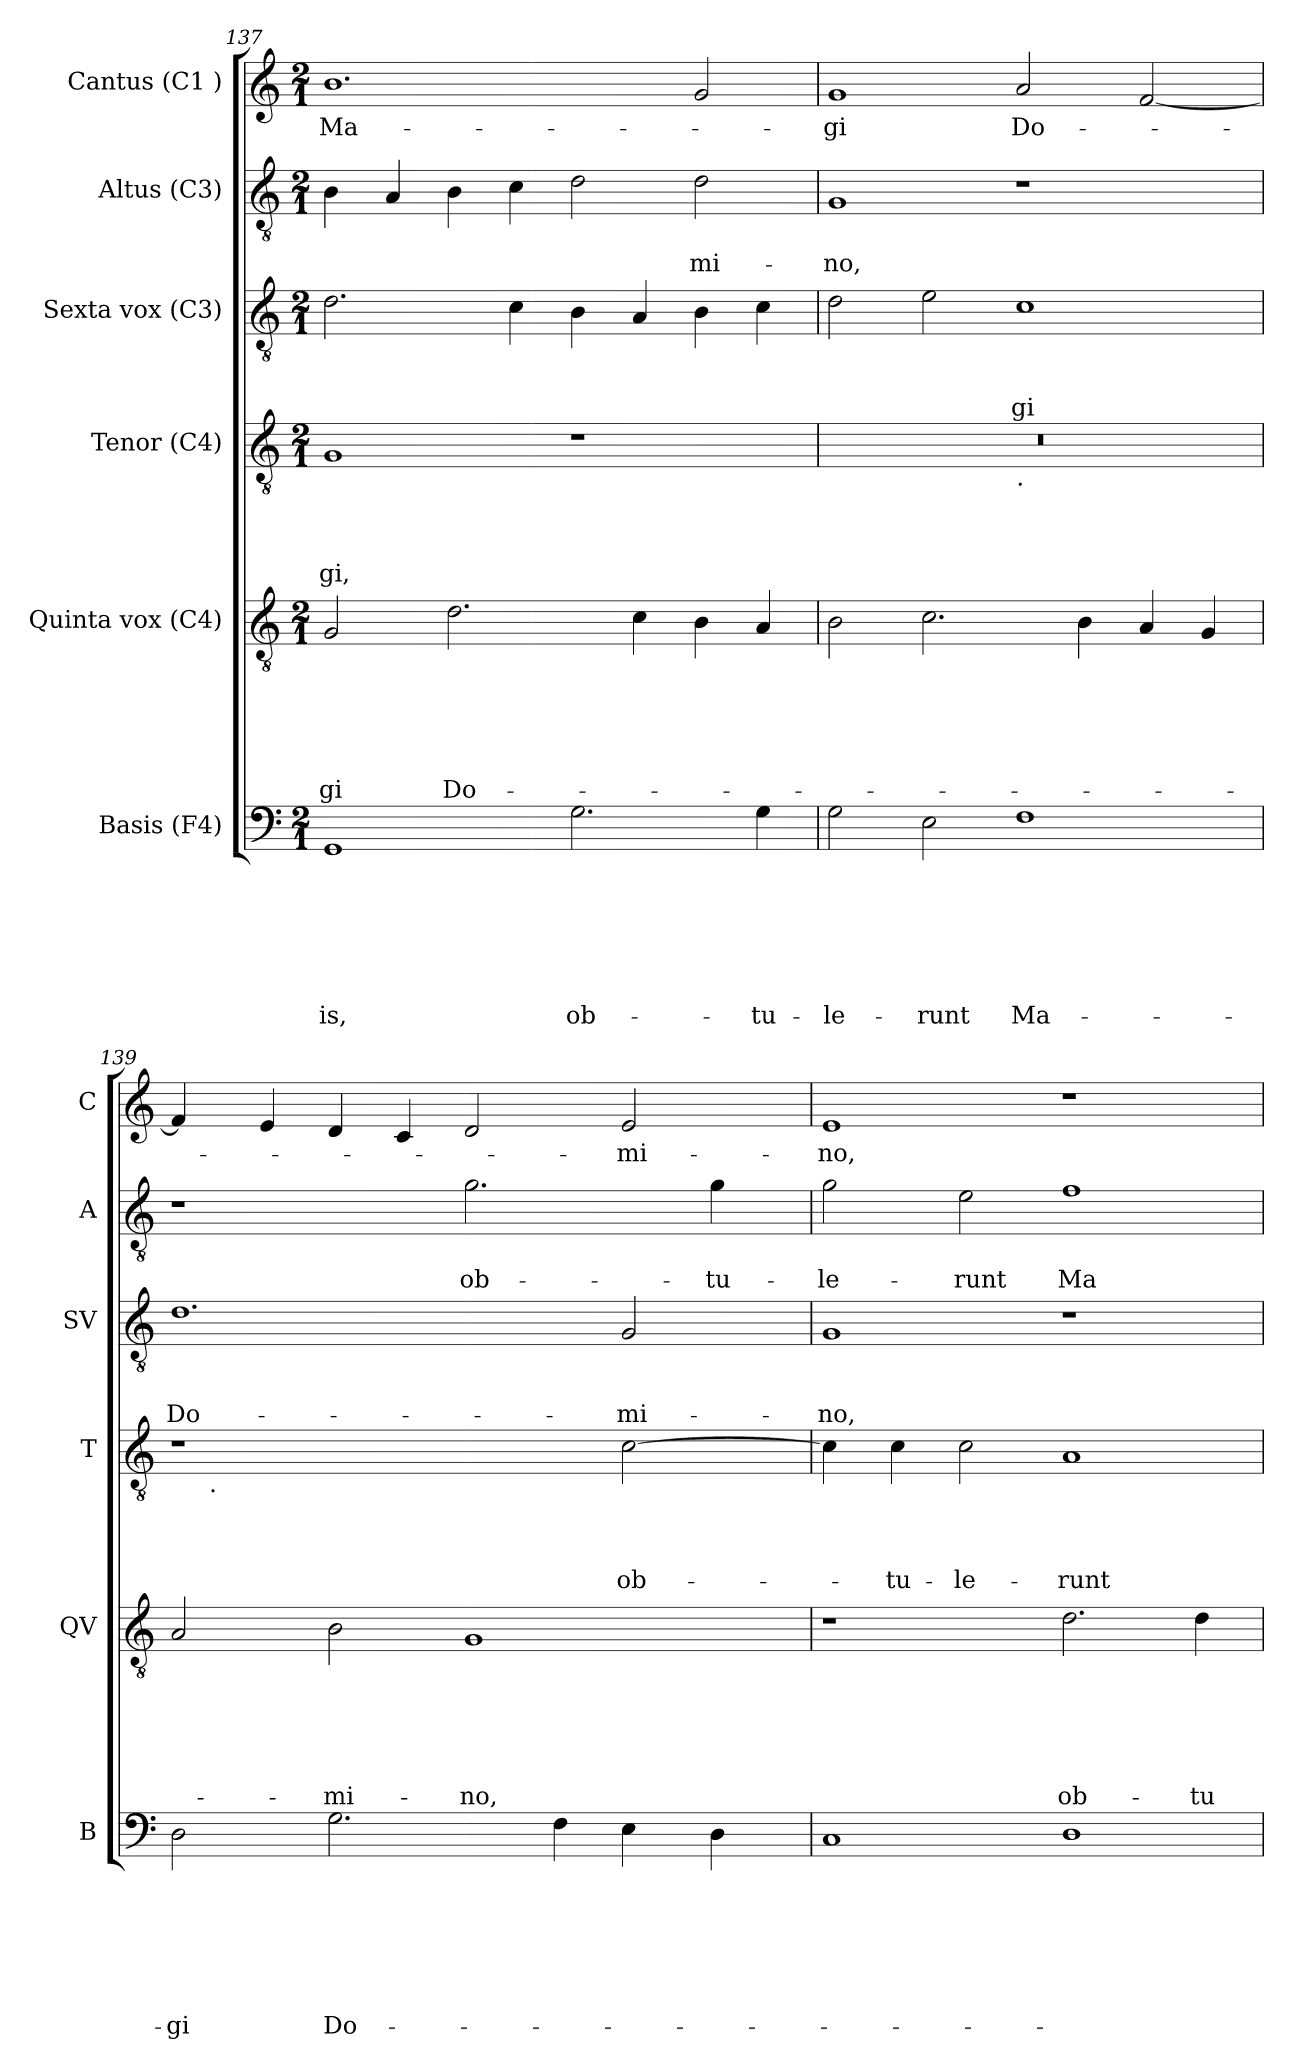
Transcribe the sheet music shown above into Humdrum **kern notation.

**kern	**text	**text	**text	**text	**text	**text	**text	**kern	**text	**text	**text	**text	**text	**text	**kern	**text	**text	**text	**text	**kern	**text	**text	**text	**kern	**text	**text	**kern	**text
*part6	*part6	*part6	*part6	*part6	*part6	*part6	*part6	*part5	*part5	*part5	*part5	*part5	*part5	*part5	*part4	*part4	*part4	*part4	*part4	*part3	*part3	*part3	*part3	*part2	*part2	*part2	*part1	*part1
*staff6	*staff6	*staff6	*staff6	*staff6	*staff6	*staff6	*staff6	*staff5	*staff5	*staff5	*staff5	*staff5	*staff5	*staff5	*staff4	*staff4	*staff4	*staff4	*staff4	*staff3	*staff3	*staff3	*staff3	*staff2	*staff2	*staff2	*staff1	*staff1
*I"Basis (F4)	*	*	*	*	*	*	*	*I"Quinta vox (C4)	*	*	*	*	*	*	*I"Tenor (C4)	*	*	*	*	*I"Sexta vox (C3)	*	*	*	*I"Altus (C3)	*	*	*I"Cantus (C1 )	*
*I'B	*	*	*	*	*	*	*	*I'QV	*	*	*	*	*	*	*I'T	*	*	*	*	*I'SV	*	*	*	*I'A	*	*	*I'C	*
*clefF4	*	*	*	*	*	*	*	*clefGv2	*	*	*	*	*	*	*clefGv2	*	*	*	*	*clefGv2	*	*	*	*clefGv2	*	*	*clefG2	*
*k[]	*	*	*	*	*	*	*	*k[]	*	*	*	*	*	*	*k[]	*	*	*	*	*k[]	*	*	*	*k[]	*	*	*k[]	*
*C:	*	*	*	*	*	*	*	*C:	*	*	*	*	*	*	*C:	*	*	*	*	*C:	*	*	*	*C:	*	*	*C:	*
*M2/1	*	*	*	*	*	*	*	*M2/1	*	*	*	*	*	*	*M2/1	*	*	*	*	*M2/1	*	*	*	*M2/1	*	*	*M2/1	*
=137	=137	=137	=137	=137	=137	=137	=137	=137	=137	=137	=137	=137	=137	=137	=137	=137	=137	=137	=137	=137	=137	=137	=137	=137	=137	=137	=137	=137
!	!	!	!	!	!	!	!LO:LY:b	!	!	!	!	!	!	!LO:LY:b	!	!	!	!	!LO:LY:b	!	!	!	!	!	!	!	!	!LO:LY:b
1GG	.	.	.	.	.	.	-is,	2G/	.	.	.	.	.	-gi	1G	.	.	.	-gi,	2.d\	.	.	.	4B\	.	.	1.b	Ma-
.	.	.	.	.	.	.	.	.	.	.	.	.	.	.	.	.	.	.	.	.	.	.	.	4A/	.	.	.	.
!	!	!	!	!	!	!	!	!	!	!	!	!	!	!LO:LY:b	!	!	!	!	!	!	!	!	!	!	!	!	!	!
.	.	.	.	.	.	.	.	2.d\	.	.	.	.	.	Do-	.	.	.	.	.	.	.	.	.	4B\	.	.	.	.
.	.	.	.	.	.	.	.	.	.	.	.	.	.	.	.	.	.	.	.	4c\	.	.	.	4c\	.	.	.	.
!	!	!	!	!	!	!	!LO:LY:b	!	!	!	!	!	!	!	!	!	!	!	!	!	!	!	!	!	!	!	!	!
2.G\	.	.	.	.	.	.	ob-	.	.	.	.	.	.	.	1r	.	.	.	.	4B\	.	.	.	2d\	.	.	.	.
.	.	.	.	.	.	.	.	4c\	.	.	.	.	.	.	.	.	.	.	.	4A/	.	.	.	.	.	.	.	.
!	!	!	!	!	!	!	!	!	!	!	!	!	!	!	!	!	!	!	!	!	!	!	!	!	!	!LO:LY:b	!	!
.	.	.	.	.	.	.	.	4B\	.	.	.	.	.	.	.	.	.	.	.	4B\	.	.	.	2d\	.	-mi-	2g/	.
!	!	!	!	!	!	!	!LO:LY:b	!	!	!	!	!	!	!	!	!	!	!	!	!	!	!	!	!	!	!	!	!
4G\	.	.	.	.	.	.	-tu-	4A/	.	.	.	.	.	.	.	.	.	.	.	4c\	.	.	.	.	.	.	.	.
=138	=138	=138	=138	=138	=138	=138	=138	=138	=138	=138	=138	=138	=138	=138	=138	=138	=138	=138	=138	=138	=138	=138	=138	=138	=138	=138	=138	=138
!	!	!	!	!	!	!	!LO:LY:b	!	!	!	!	!	!	!	!	!	!	!	!	!	!	!	!	!	!	!LO:LY:b	!	!LO:LY:b
*	*	*	*	*	*	*	*	*	*	*	*	*	*	*	*^	*	*	*	*	*	*	*	*	*	*	*	*	*
2G\	.	.	.	.	.	.	-le-	2B\	.	.	.	.	.	.	0r	1ryy	.	.	.	.	2d\	.	.	.	1G	.	-no,	1g	-gi
!	!	!	!	!	!	!	!LO:LY:b	!	!	!	!	!	!	!	!	!	!	!	!	!	!	!	!	!	!	!	!	!	!
2E\	.	.	.	.	.	.	-runt	2.c\	.	.	.	.	.	.	.	.	.	.	.	.	2e\	.	.	.	.	.	.	.	.
!	!	!	!	!	!	!	!	!	!	!	!	!	!	!	!	!LO:TX:b:t=.	!	!	!	!	!	!	!	!	!	!	!	!	!
!	!	!	!	!	!	!	!LO:LY:b	!	!	!	!	!	!	!	!	!	!	!	!	!	!	!	!	!LO:LY:b	!	!	!	!	!LO:LY:b
1F	.	.	.	.	.	.	Ma-	.	.	.	.	.	.	.	.	1ryy	.	.	.	.	1c	.	.	-gi	1r	.	.	2a/	Do-
.	.	.	.	.	.	.	.	4B\	.	.	.	.	.	.	.	.	.	.	.	.	.	.	.	.	.	.	.	.	.
.	.	.	.	.	.	.	.	4A/	.	.	.	.	.	.	.	.	.	.	.	.	.	.	.	.	.	.	.	[<2f/	.
.	.	.	.	.	.	.	.	4G/	.	.	.	.	.	.	.	.	.	.	.	.	.	.	.	.	.	.	.	.	.
!!LO:LB:g=z
=139	=139	=139	=139	=139	=139	=139	=139	=139	=139	=139	=139	=139	=139	=139	=139	=139	=139	=139	=139	=139	=139	=139	=139	=139	=139	=139	=139	=139	=139
!	!	!	!	!	!	!	!LO:LY:b	!	!	!	!	!	!	!	!	!	!	!	!	!	!	!	!	!LO:LY:b	!	!	!	!	!
2D\	.	.	.	.	.	.	-gi	2A/	.	.	.	.	.	.	1r	16.ryy	.	.	.	.	1.d	.	.	Do-	1r	.	.	4f/]	.
!	!	!	!	!	!	!	!	!	!	!	!	!	!	!	!	!LO:TX:b:t=.	!	!	!	!	!	!	!	!	!	!	!	!	!
.	.	.	.	.	.	.	.	.	.	.	.	.	.	.	.	1ryy	.	.	.	.	.	.	.	.	.	.	.	.	.
.	.	.	.	.	.	.	.	.	.	.	.	.	.	.	.	.	.	.	.	.	.	.	.	.	.	.	.	4e/	.
!	!	!	!	!	!	!	!LO:LY:b	!	!	!	!	!	!	!LO:LY:b	!	!	!	!	!	!	!	!	!	!	!	!	!	!	!
2.G\	.	.	.	.	.	.	Do-	2B\	.	.	.	.	.	-mi-	.	.	.	.	.	.	.	.	.	.	.	.	.	4d/	.
.	.	.	.	.	.	.	.	.	.	.	.	.	.	.	.	.	.	.	.	.	.	.	.	.	.	.	.	4c/	.
!	!	!	!	!	!	!	!	!	!	!	!	!	!	!LO:LY:b	!	!	!	!	!	!	!	!	!	!	!	!	!LO:LY:b	!	!
.	.	.	.	.	.	.	.	1G	.	.	.	.	.	-no,	2ryy	.	.	.	.	.	.	.	.	.	2.g\	.	ob-	2d/	.
.	.	.	.	.	.	.	.	.	.	.	.	.	.	.	.	2ryy	.	.	.	.	.	.	.	.	.	.	.	.	.
4F\	.	.	.	.	.	.	.	.	.	.	.	.	.	.	.	.	.	.	.	.	.	.	.	.	.	.	.	.	.
!	!	!	!	!	!	!	!	!	!	!	!	!	!	!	!	!	!	!	!	!LO:LY:b	!	!	!	!LO:LY:b	!	!	!	!	!LO:LY:b
4E\	.	.	.	.	.	.	.	.	.	.	.	.	.	.	[>2c\	.	.	.	.	ob-	2G/	.	.	-mi-	.	.	.	2e/	-mi-
.	.	.	.	.	.	.	.	.	.	.	.	.	.	.	.	4ryy	.	.	.	.	.	.	.	.	.	.	.	.	.
!	!	!	!	!	!	!	!	!	!	!	!	!	!	!	!	!	!	!	!	!	!	!	!	!	!	!	!LO:LY:b	!	!
4D\	.	.	.	.	.	.	.	.	.	.	.	.	.	.	.	.	.	.	.	.	.	.	.	.	4g\	.	-tu-	.	.
.	.	.	.	.	.	.	.	.	.	.	.	.	.	.	.	8ryy	.	.	.	.	.	.	.	.	.	.	.	.	.
.	.	.	.	.	.	.	.	.	.	.	.	.	.	.	.	32ryy	.	.	.	.	.	.	.	.	.	.	.	.	.
=140	=140	=140	=140	=140	=140	=140	=140	=140	=140	=140	=140	=140	=140	=140	=140	=140	=140	=140	=140	=140	=140	=140	=140	=140	=140	=140	=140	=140	=140
!	!	!	!	!	!	!	!	!	!	!	!	!	!	!	!	!	!	!	!	!	!	!	!	!LO:LY:b	!	!	!LO:LY:b	!	!LO:LY:b
*	*	*	*	*	*	*	*	*	*	*	*	*	*	*	*v	*v	*	*	*	*	*	*	*	*	*	*	*	*	*
1C	.	.	.	.	.	.	.	1r	.	.	.	.	.	.	4c\]	.	.	.	.	1G	.	.	-no,	2g\	.	-le-	1e	-no,
!	!	!	!	!	!	!	!	!	!	!	!	!	!	!	!	!	!	!	!LO:LY:b	!	!	!	!	!	!	!	!	!
.	.	.	.	.	.	.	.	.	.	.	.	.	.	.	4c\	.	.	.	-tu-	.	.	.	.	.	.	.	.	.
!	!	!	!	!	!	!	!	!	!	!	!	!	!	!	!	!	!	!	!LO:LY:b	!	!	!	!	!	!	!LO:LY:b	!	!
.	.	.	.	.	.	.	.	.	.	.	.	.	.	.	2c\	.	.	.	-le-	.	.	.	.	2e\	.	-runt	.	.
!	!	!	!	!	!	!	!	!	!	!	!	!	!	!LO:LY:b	!	!	!	!	!LO:LY:b	!	!	!	!	!	!	!LO:LY:b	!	!
1D	.	.	.	.	.	.	.	2.d\	.	.	.	.	.	ob-	1A	.	.	.	-runt	1r	.	.	.	1f	.	Ma-	1r	.
!	!	!	!	!	!	!	!	!	!	!	!	!	!	!LO:LY:b	!	!	!	!	!	!	!	!	!	!	!	!	!	!
.	.	.	.	.	.	.	.	4d\	.	.	.	.	.	-tu-	.	.	.	.	.	.	.	.	.	.	.	.	.	.
=	=	=	=	=	=	=	=	=	=	=	=	=	=	=	=	=	=	=	=	=	=	=	=	=	=	=	=	=
*-	*-	*-	*-	*-	*-	*-	*-	*-	*-	*-	*-	*-	*-	*-	*-	*-	*-	*-	*-	*-	*-	*-	*-	*-	*-	*-	*-	*-
